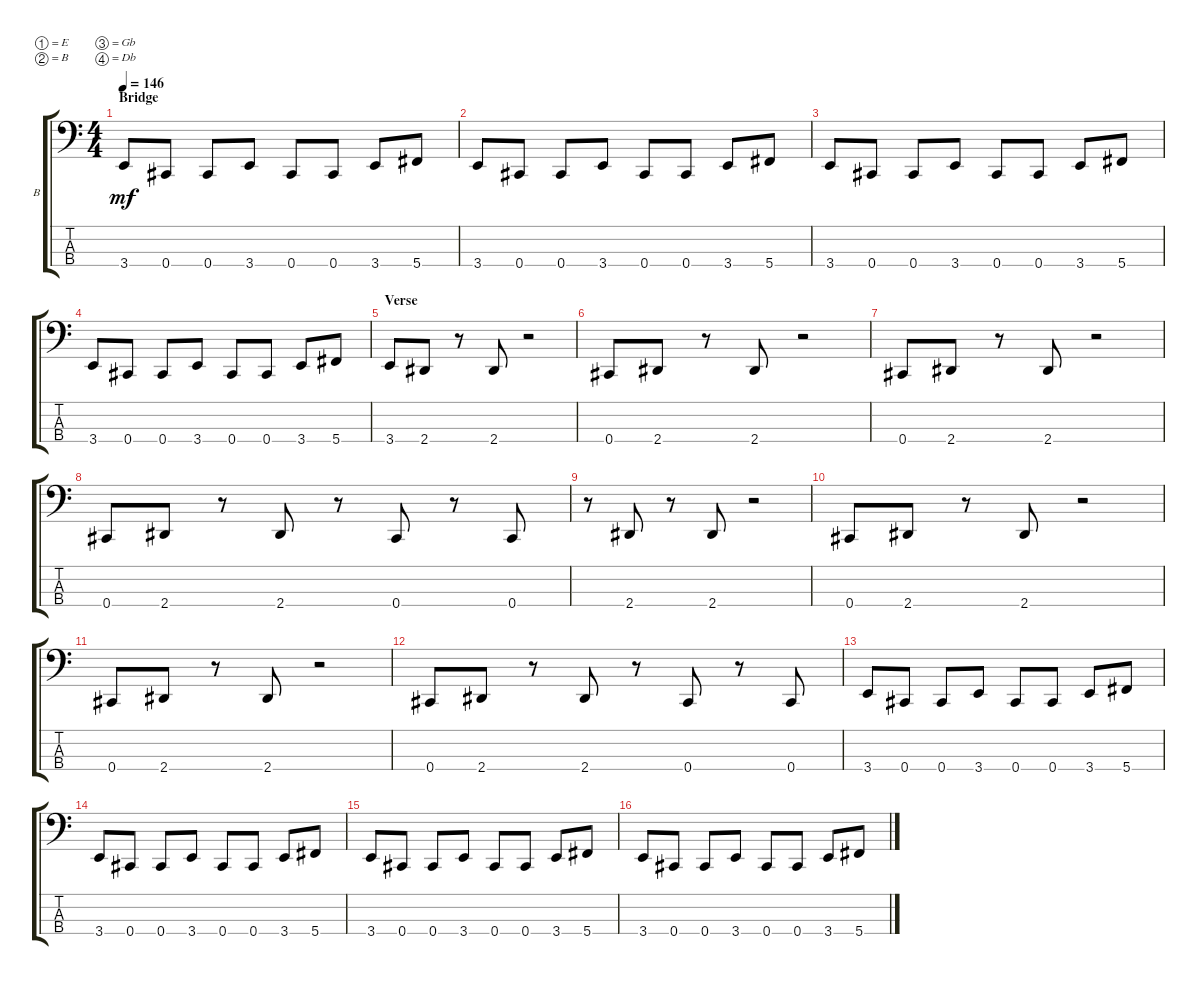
\defaultSystemsLayout 4
\bracketExtendMode groupsimilarinstruments
\firstSystemTrackNameOrientation horizontal
\otherSystemsTrackNameOrientation horizontal
\track ("Bass" "B") {instrument electricbassfinger}
\staff {score tabs}
\tuning (E2 B1 Gb1 Db1)
\ts (4 4)
\section ("" "Bridge")
\tempo 146
\clef f4
\ks c
3.4.8{dy mf} 0.4.8 0.4.8 3.4.8 0.4.8 0.4.8 3.4.8 5.4.8 |
3.4.8 0.4.8 0.4.8 3.4.8 0.4.8 0.4.8 3.4.8 5.4.8 |
3.4.8 0.4.8 0.4.8 3.4.8 0.4.8 0.4.8 3.4.8 5.4.8 |
3.4.8 0.4.8 0.4.8 3.4.8 0.4.8 0.4.8 3.4.8 5.4.8 |
\section ("" "Verse")
3.4.8 2.4.8 r.8 2.4.8 r.2 |
0.4.8 2.4.8 r.8 2.4.8 r.2 |
0.4.8 2.4.8 r.8 2.4.8 r.2 |
0.4.8 2.4.8 r.8 2.4.8 r.8 0.4.8 r.8 0.4.8 |
r.8 2.4.8 r.8 2.4.8 r.2 |
0.4.8 2.4.8 r.8 2.4.8 r.2 |
0.4.8 2.4.8 r.8 2.4.8 r.2 |
0.4.8 2.4.8 r.8 2.4.8 r.8 0.4.8 r.8 0.4.8 |
3.4.8 0.4.8 0.4.8 3.4.8 0.4.8 0.4.8 3.4.8 5.4.8 |
3.4.8 0.4.8 0.4.8 3.4.8 0.4.8 0.4.8 3.4.8 5.4.8 |
3.4.8 0.4.8 0.4.8 3.4.8 0.4.8 0.4.8 3.4.8 5.4.8 |
3.4.8 0.4.8 0.4.8 3.4.8 0.4.8 0.4.8 3.4.8 5.4.8
